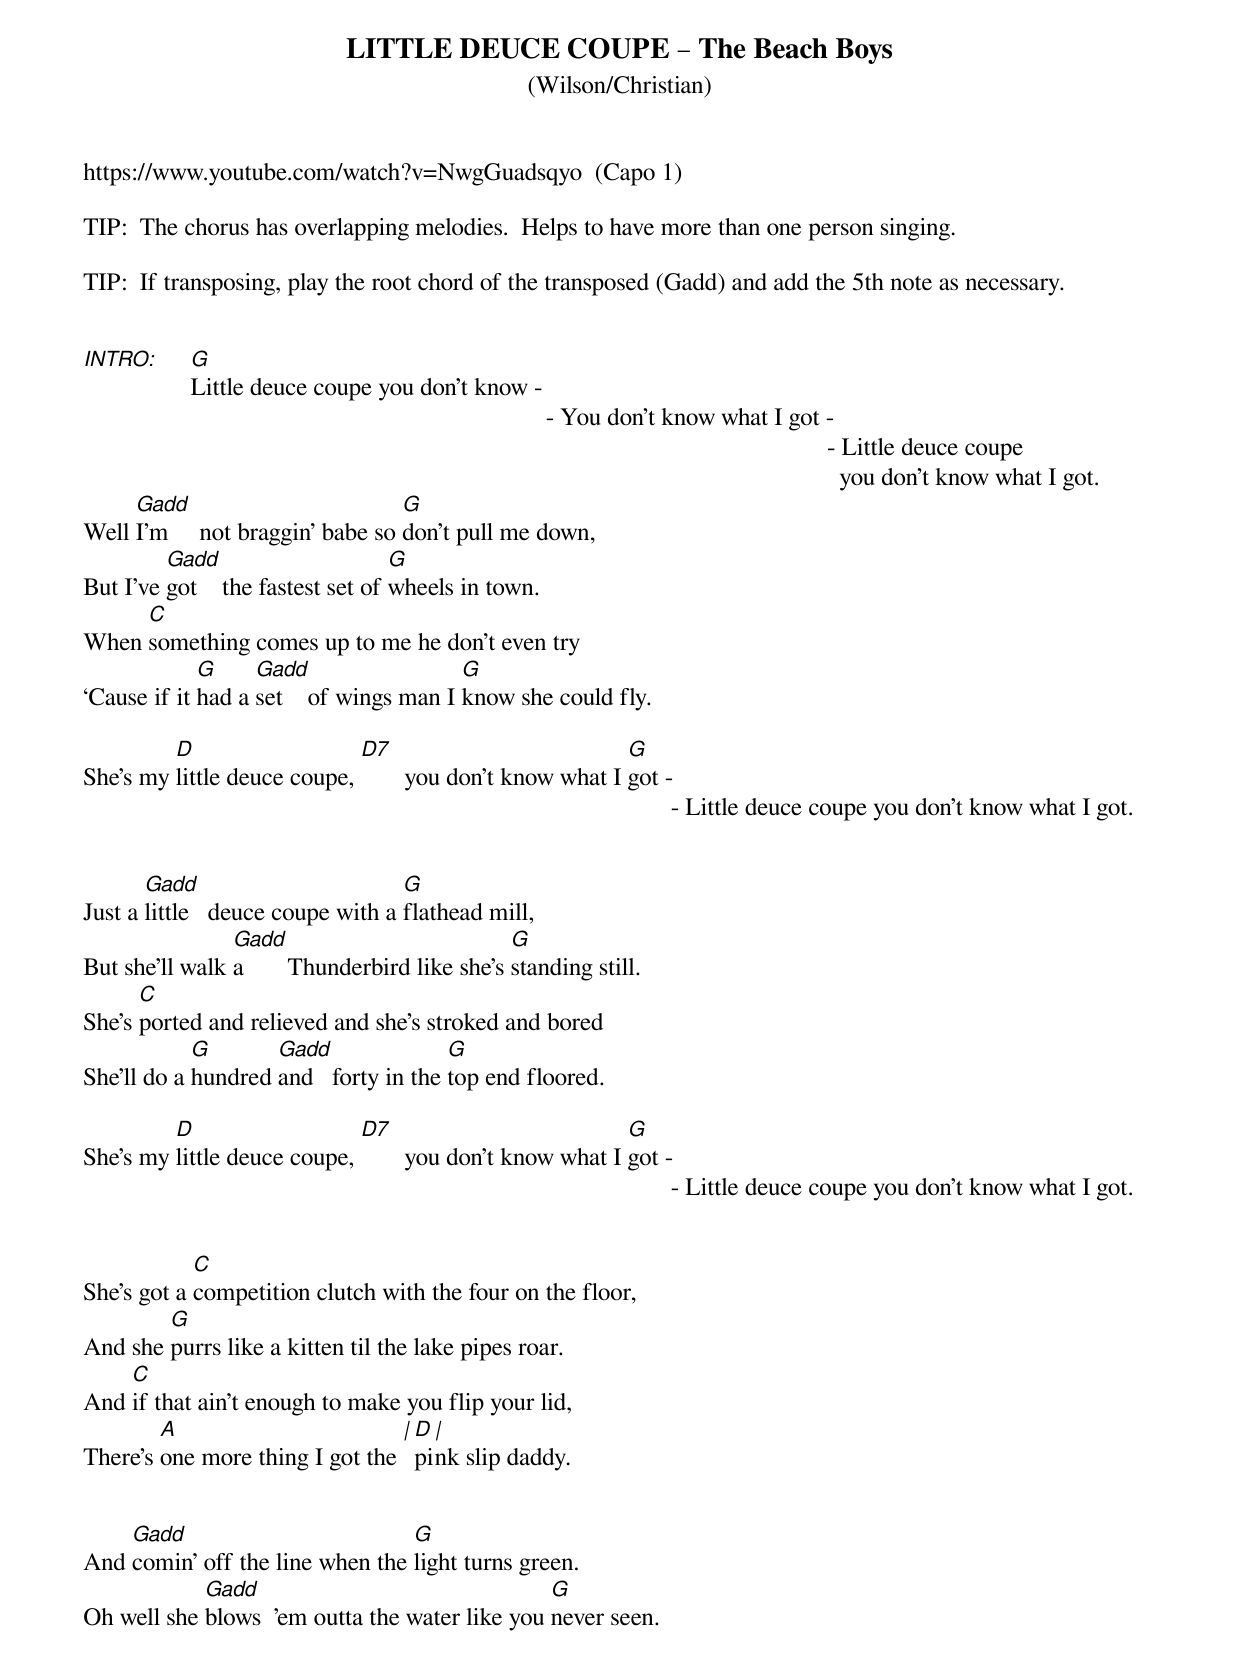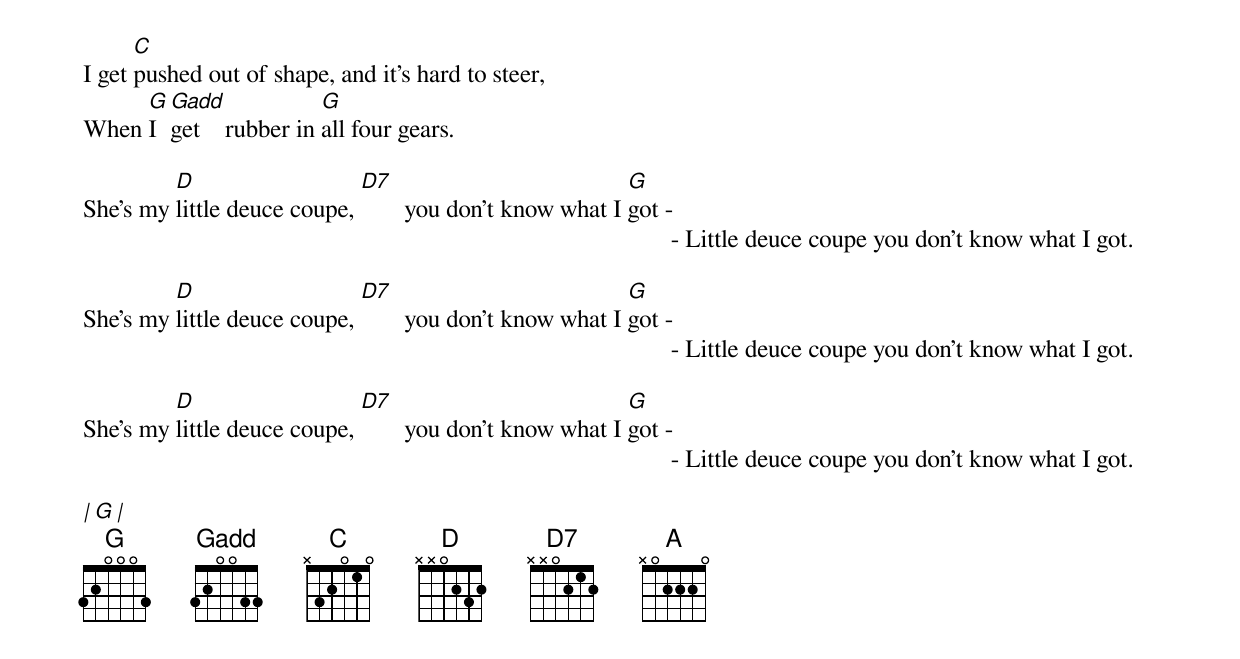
{define: Gadd base-fret 1 frets 3 2 0 0 3 3}
{t: LITTLE DEUCE COUPE – The Beach Boys  }
{st: (Wilson/Christian)  }
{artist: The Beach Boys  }
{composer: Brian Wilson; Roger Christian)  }


https://www.youtube.com/watch?v=NwgGuadsqyo  (Capo 1)

TIP:  The chorus has overlapping melodies.  Helps to have more than one person singing.

TIP:  If transposing, play the root chord of the transposed (Gadd) and add the 5th note as necessary.


[INTRO:]     [G]Little deuce coupe you don't know -
                                                                          - You don't know what I got -
                                                                                                                       - Little deuce coupe
                                                                                                                         you don’t know what I got.
Well [Gadd]I'm     not braggin' babe so [G]don't pull me down,
But I've [Gadd]got    the fastest set of [G]wheels in town.
When [C]something comes up to me he don't even try
‘Cause if it [G]had a [Gadd]set    of wings man I [G]know she could fly.

She's my [D]little deuce coupe, [D7]       you don't know what I [G]got -
                                                                                              - Little deuce coupe you don't know what I got.


Just a [Gadd]little   deuce coupe with a [G]flathead mill,
But she'll walk [Gadd]a       Thunderbird like she’s [G]standing still.
She's [C]ported and relieved and she's stroked and bored
She'll do a [G]hundred [Gadd]and   forty in the [G]top end floored.

She's my [D]little deuce coupe, [D7]       you don't know what I [G]got -
                                                                                              - Little deuce coupe you don't know what I got.


She's got a [C]competition clutch with the four on the floor,
And she [G]purrs like a kitten til the lake pipes roar.
And [C]if that ain't enough to make you flip your lid,
There's [A]one more thing I got the [|][D]pi[|]nk slip daddy.


And [Gadd]comin' off the line when the [G]light turns green.
Oh well she [Gadd]blows  'em outta the water like you [G]never seen.
I get [C]pushed out of shape, and it's hard to steer,
When [G]I  [Gadd]get    rubber in [G]all four gears.

She's my [D]little deuce coupe, [D7]       you don't know what I [G]got -
                                                                                              - Little deuce coupe you don't know what I got.

She's my [D]little deuce coupe, [D7]       you don't know what I [G]got -
                                                                                              - Little deuce coupe you don't know what I got.

She's my [D]little deuce coupe, [D7]       you don't know what I [G]got -
                                                                                              - Little deuce coupe you don't know what I got.

[|][G][|]
